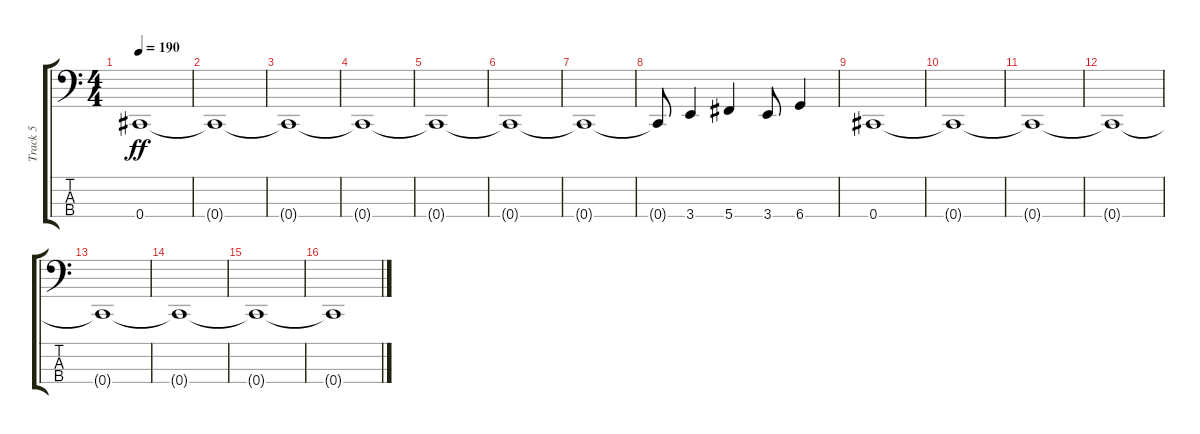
\track ("Track 5" "Track 5") {instrument electricbasspick}
\staff {score tabs}
\tuning (E2 B1 Gb1 Db1) {hide}
\ts (4 4)
\tempo 190
\clef f4
\ks c
0.4.1{dy ff} |
0.4{t}.1 |
0.4{t}.1 |
0.4{t}.1 |
0.4{t}.1 |
0.4{t}.1 |
0.4{t}.1 |
0.4{t}.8 3.4.4 5.4.4 3.4.8 6.4.4 |
0.4.1 |
0.4{t}.1 |
0.4{t}.1 |
0.4{t}.1 |
0.4{t}.1 |
0.4{t}.1 |
0.4{t}.1 |
0.4{t}.1
